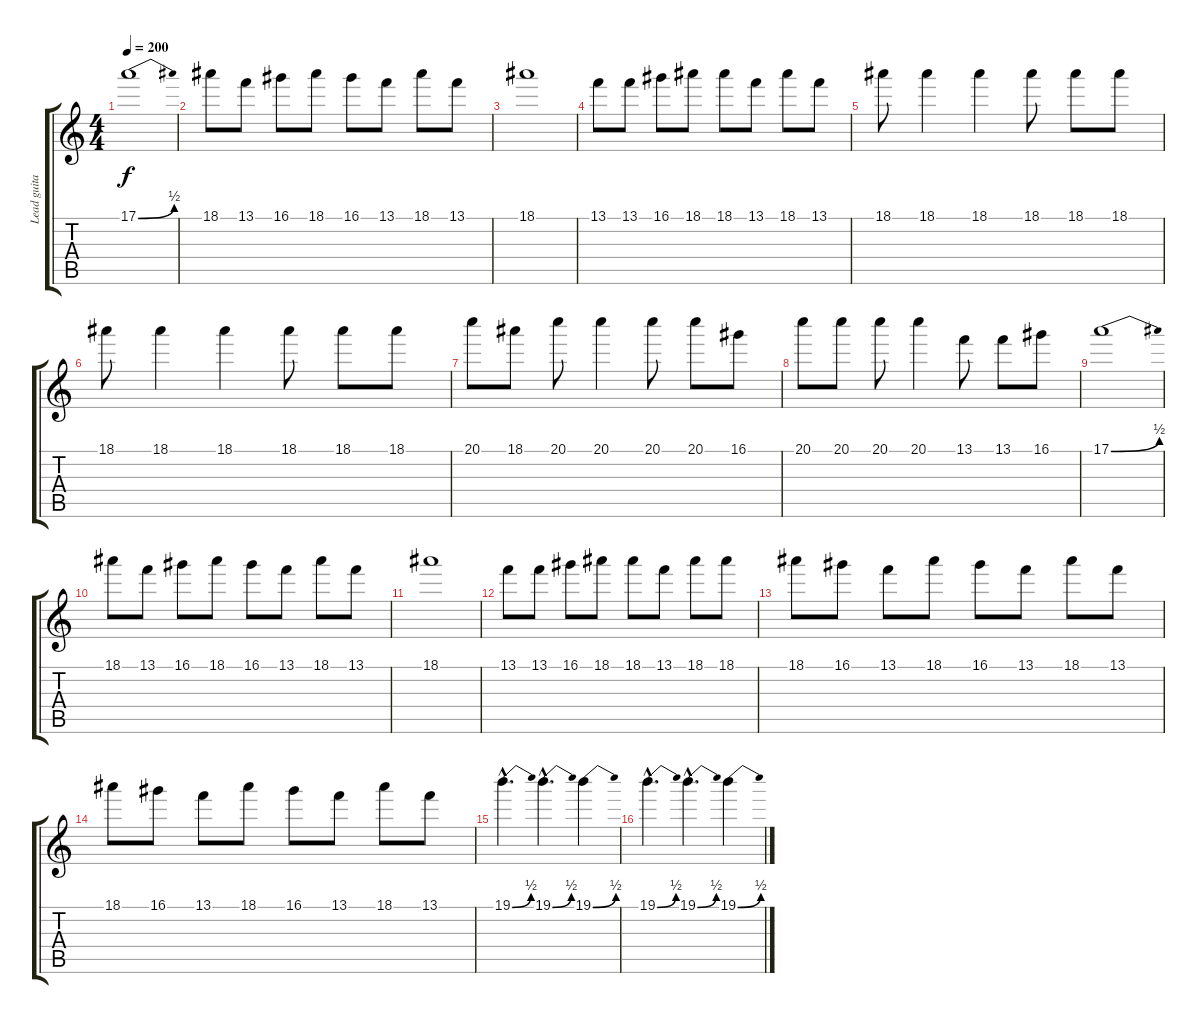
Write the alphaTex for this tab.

\track ("Lead guitar" "Lead guita") {instrument distortionguitar}
\staff {score tabs}
\tuning (E4 B3 G3 D3 A2 E2) {hide}
\ts (4 4)
\tempo 200
\clef g2
\ks c
17.1{be (bend 0 0 60 2)}.1{dy f} |
18.1.8 13.1.8 16.1.8 18.1.8 16.1.8 13.1.8 18.1.8 13.1.8 |
18.1.1 |
13.1.8 13.1.8 16.1.8 18.1.8 18.1.8 13.1.8 18.1.8 13.1.8 |
18.1.8 18.1.4 18.1.4 18.1.8 18.1.8 18.1.8 |
18.1.8 18.1.4 18.1.4 18.1.8 18.1.8 18.1.8 |
20.1.8 18.1.8 20.1.8 20.1.4 20.1.8 20.1.8 16.1.8 |
20.1.8 20.1.8 20.1.8 20.1.4 13.1.8 13.1.8 16.1.8 |
17.1{be (bend 0 0 60 2)}.1 |
18.1.8 13.1.8 16.1.8 18.1.8 16.1.8 13.1.8 18.1.8 13.1.8 |
18.1.1 |
13.1.8 13.1.8 16.1.8 18.1.8 18.1.8 13.1.8 18.1.8 18.1.8 |
18.1.8 16.1.8 13.1.8 18.1.8 16.1.8 13.1.8 18.1.8 13.1.8 |
18.1.8 16.1.8 13.1.8 18.1.8 16.1.8 13.1.8 18.1.8 13.1.8 |
19.1{be (bend 0 0 60 2) hac}.4{d} 19.1{be (bend 0 0 60 2) hac}.4{d} 19.1{be (bend 0 0 60 2)}.4 |
19.1{be (bend 0 0 60 2) hac}.4{d} 19.1{be (bend 0 0 60 2) hac}.4{d} 19.1{be (bend 0 0 60 2)}.4
